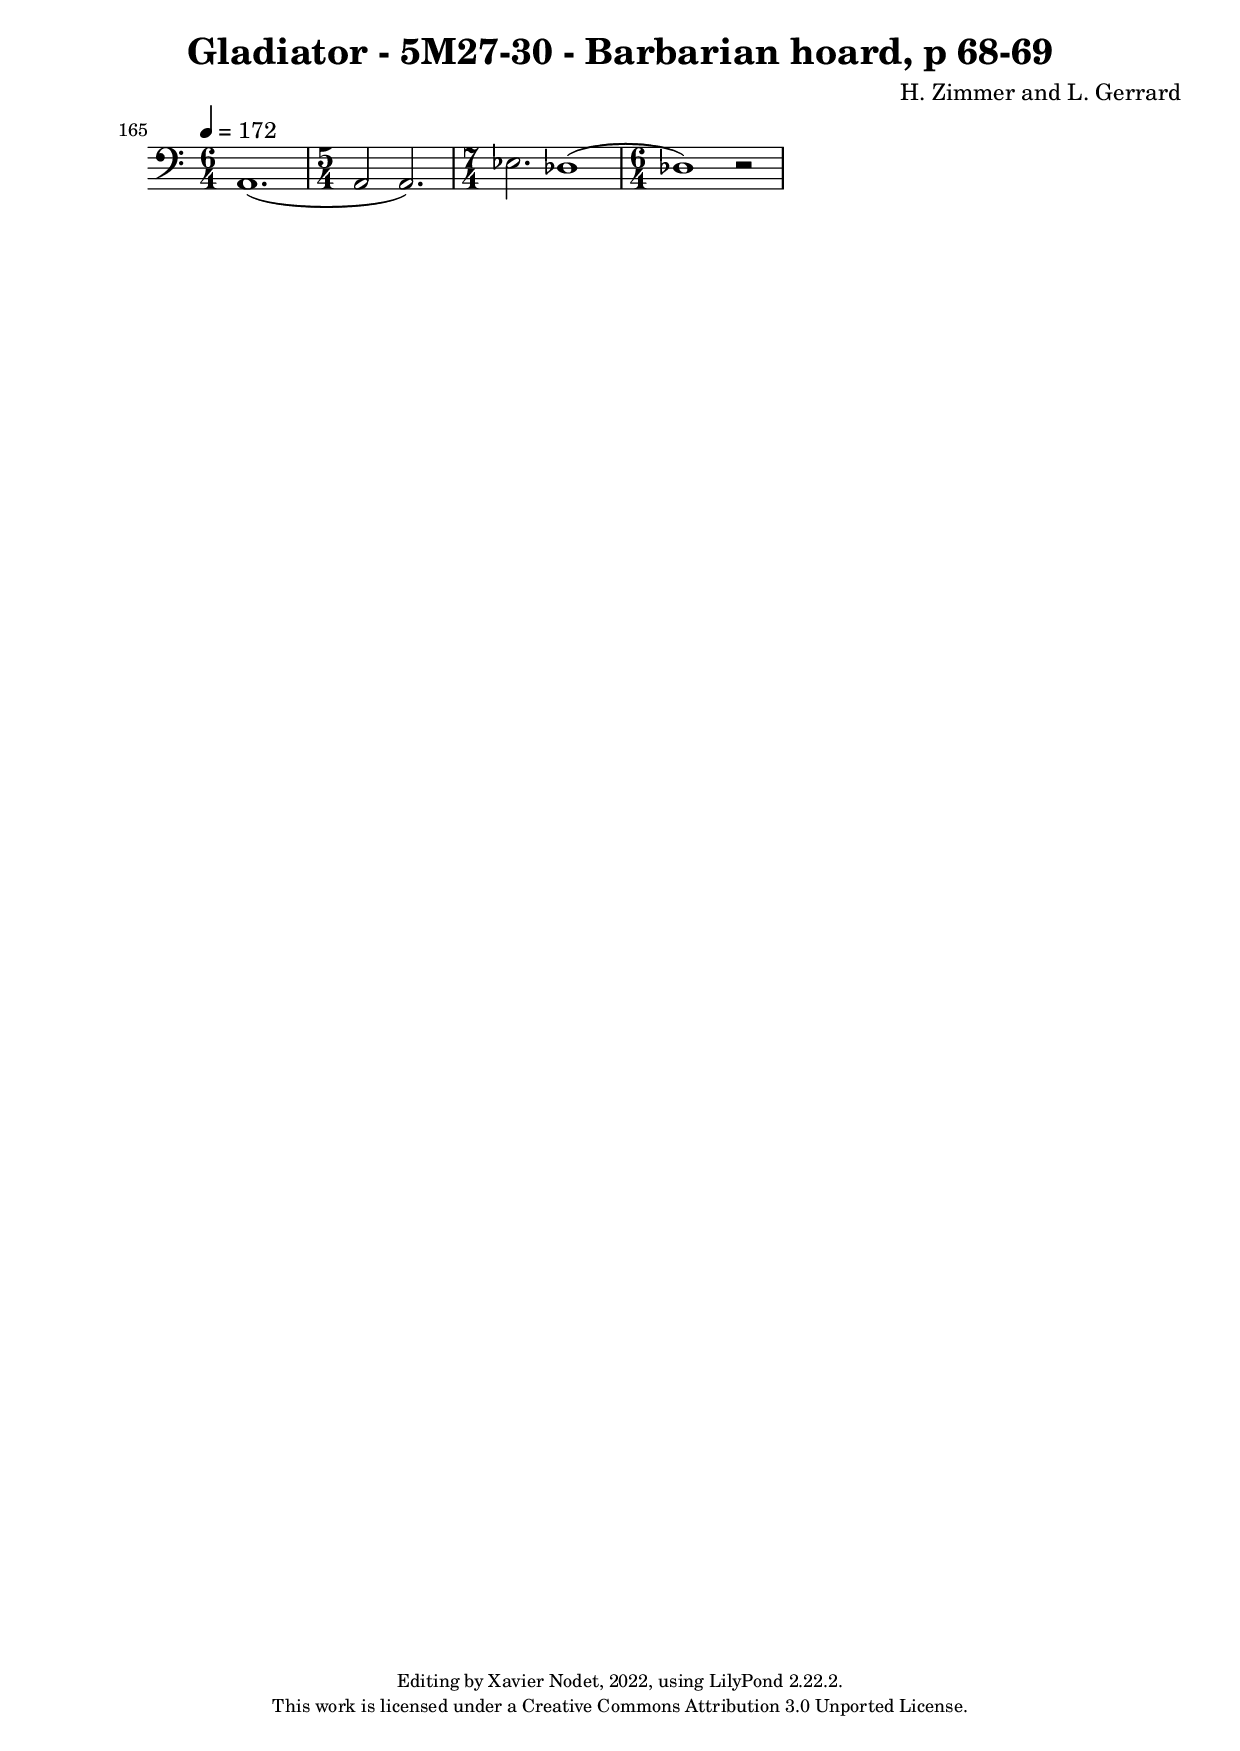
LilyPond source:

\version "2.22.2"

\header {
  title = "Gladiator - 5M27-30 - Barbarian hoard, p 68-69"
  composer = "H. Zimmer and L. Gerrard"
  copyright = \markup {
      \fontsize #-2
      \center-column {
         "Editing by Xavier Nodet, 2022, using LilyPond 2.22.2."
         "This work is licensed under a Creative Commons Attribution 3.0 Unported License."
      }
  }
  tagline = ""
}

melody = \relative c {
  \clef bass
  \key c \major
  \time 6/4
  \tempo 4 = 172

  % 165
  \set Score.currentBarNumber = #165
  \set Score.barNumberVisibility = #all-bar-numbers-visible
  \bar ""
  a1.( | \time 5/4 2 2.)

  %167
  \time 7/4
  ees'2. des1( | \time 6/4 des1) r2 |

}

\score{
  <<
    \new Voice = "Baritones" {
      \melody
    }
  >>
  \layout { }
  \midi { }
}
